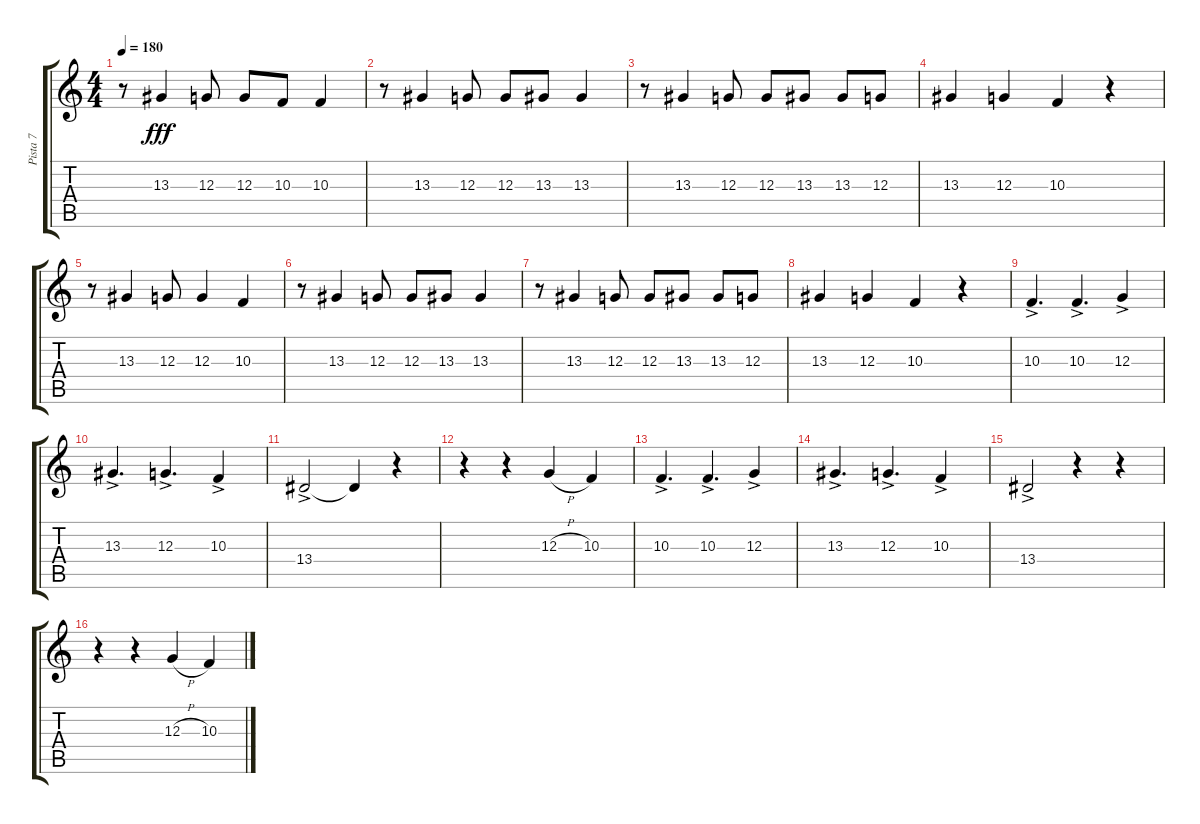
\track ("Pista 7" "Pista 7") {instrument sopranosax}
\staff {score tabs}
\tuning (E4 B3 G3 D3 A2 E2) {hide}
\ts (4 4)
\tempo 180
\clef g2
\ks c
r.8{dy fff} 13.3.4 12.3.8 12.3.8 10.3.8 10.3.4 |
r.8 13.3.4 12.3.8 12.3.8 13.3.8 13.3.4 |
r.8 13.3.4 12.3.8 12.3.8 13.3.8 13.3.8 12.3.8 |
13.3.4 12.3.4 10.3.4 r.4 |
r.8 13.3.4 12.3.8 12.3.4 10.3.4 |
r.8 13.3.4 12.3.8 12.3.8 13.3.8 13.3.4 |
r.8 13.3.4 12.3.8 12.3.8 13.3.8 13.3.8 12.3.8 |
13.3.4 12.3.4 10.3.4 r.4 |
10.3{ac}.4{d} 10.3{ac}.4{d} 12.3{ac}.4 |
13.3{ac}.4{d} 12.3{ac}.4{d} 10.3{ac}.4 |
13.4{ac}.2 13.4{t}.4 r.4 |
r.4 r.4 12.3{h}.4 10.3.4 |
10.3{ac}.4{d} 10.3{ac}.4{d} 12.3{ac}.4 |
13.3{ac}.4{d} 12.3{ac}.4{d} 10.3{ac}.4 |
13.4{ac}.2 r.4 r.4 |
r.4 r.4 12.3{h}.4 10.3.4
